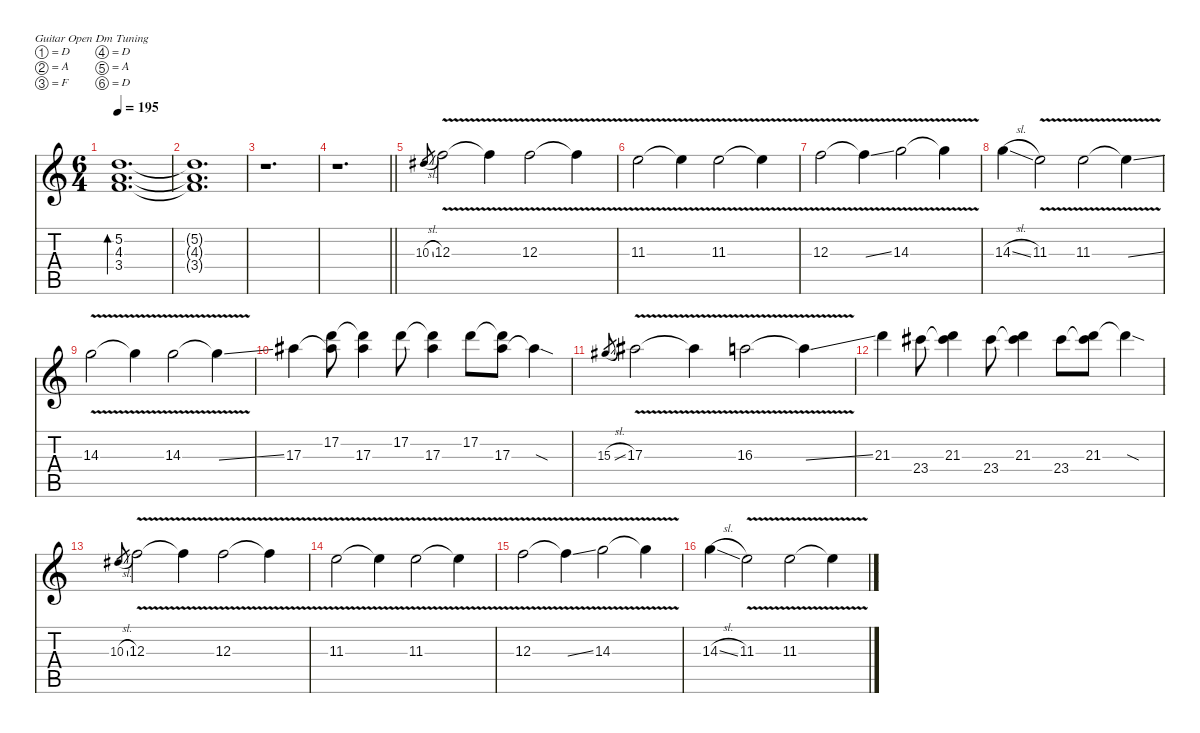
\defaultSystemsLayout 4
\hideDynamics
\bracketExtendMode nobrackets
\singleTrackTrackNamePolicy hidden
\multiTrackTrackNamePolicy hidden
\firstSystemTrackNameMode fullname
\firstSystemTrackNameOrientation horizontal
\otherSystemsTrackNameOrientation horizontal
\track ("Leading" "dist.guit.") {defaultSystemsLayout 4 instrument distortionguitar}
\staff {score tabs}
\tuning (D4 A3 F3 D3 A2 D2)
\ts (6 4)
\tempo 195
\clef g2
\ks c
(5.2 4.3 3.4).1{d bd 60 dy fff beam Up} |
(5.2{t} 4.3{t} 3.4{t}).1{d beam Up} |
r.1{d beam Down} |
\barLineRight lightlight
r.1{d beam Down} |
10.3{sl acc #}.8{gr dy mf instrument distortionguitar beam Up} 12.3{v}.2{dy f beam Down} 12.3{v t}.4{beam Down} 12.3{v}.2{beam Down} 12.3{v t}.4{beam Down} |
11.3{v}.2{beam Down} 11.3{v t}.4{beam Down} 11.3{v}.2{beam Down} 11.3{v t}.4{beam Down} |
12.3{v}.2{beam Down} 12.3{v ss t}.4{beam Down} 14.3{v}.2{beam Down} 14.3{v t}.4{beam Down} |
14.3{sl}.4{dy ff beam Down} 11.3{v}.2{dy f beam Down} 11.3{v}.2{beam Down} 11.3{v ss t}.4{beam Down} |
14.3{v}.2{beam Down} 14.3{v t}.4{beam Down} 14.3{v}.2{beam Down} 14.3{v ss t}.4{beam Down} |
17.3{acc #}.4{beam Down} (17.2 17.3{t acc #}).8{beam Down} (17.2{t} 17.3{acc #}).4{beam Down} 17.2.8{beam Down} (17.2{t} 17.3{acc #}).4{beam Down} 17.2.8{beam Down} (17.2{t} 17.3{acc #}).8{beam Down} 17.3{sod t acc #}.4{beam Down} |
15.3{sl acc #}.8{gr dy mf beam Up} 17.3{v acc #}.2{dy f beam Down} 17.3{v t acc #}.4{beam Down} 16.3{v}.2{beam Down} 16.3{v ss t}.4{beam Down} |
21.3.4{beam Down} 23.4{acc #}.8{beam Down} (21.3 23.4{t acc #}).4{beam Down} 23.4{acc #}.8{beam Down} (21.3 23.4{t acc #}).4{beam Down} 23.4{acc #}.8{beam Down} (21.3 23.4{t acc #}).8{beam Down} 21.3{sod t}.4{beam Down} |
10.3{sl acc #}.8{gr dy mf beam Up} 12.3{v}.2{dy f beam Down} 12.3{v t}.4{beam Down} 12.3{v}.2{beam Down} 12.3{v t}.4{beam Down} |
11.3{v}.2{beam Down} 11.3{v t}.4{beam Down} 11.3{v}.2{beam Down} 11.3{v t}.4{beam Down} |
12.3{v}.2{beam Down} 12.3{v ss t}.4{beam Down} 14.3{v}.2{beam Down} 14.3{v t}.4{beam Down} |
14.3{sl}.4{dy ff beam Down} 11.3{v}.2{dy f beam Down} 11.3{v}.2{beam Down} 11.3{v ss t}.4{beam Down}
